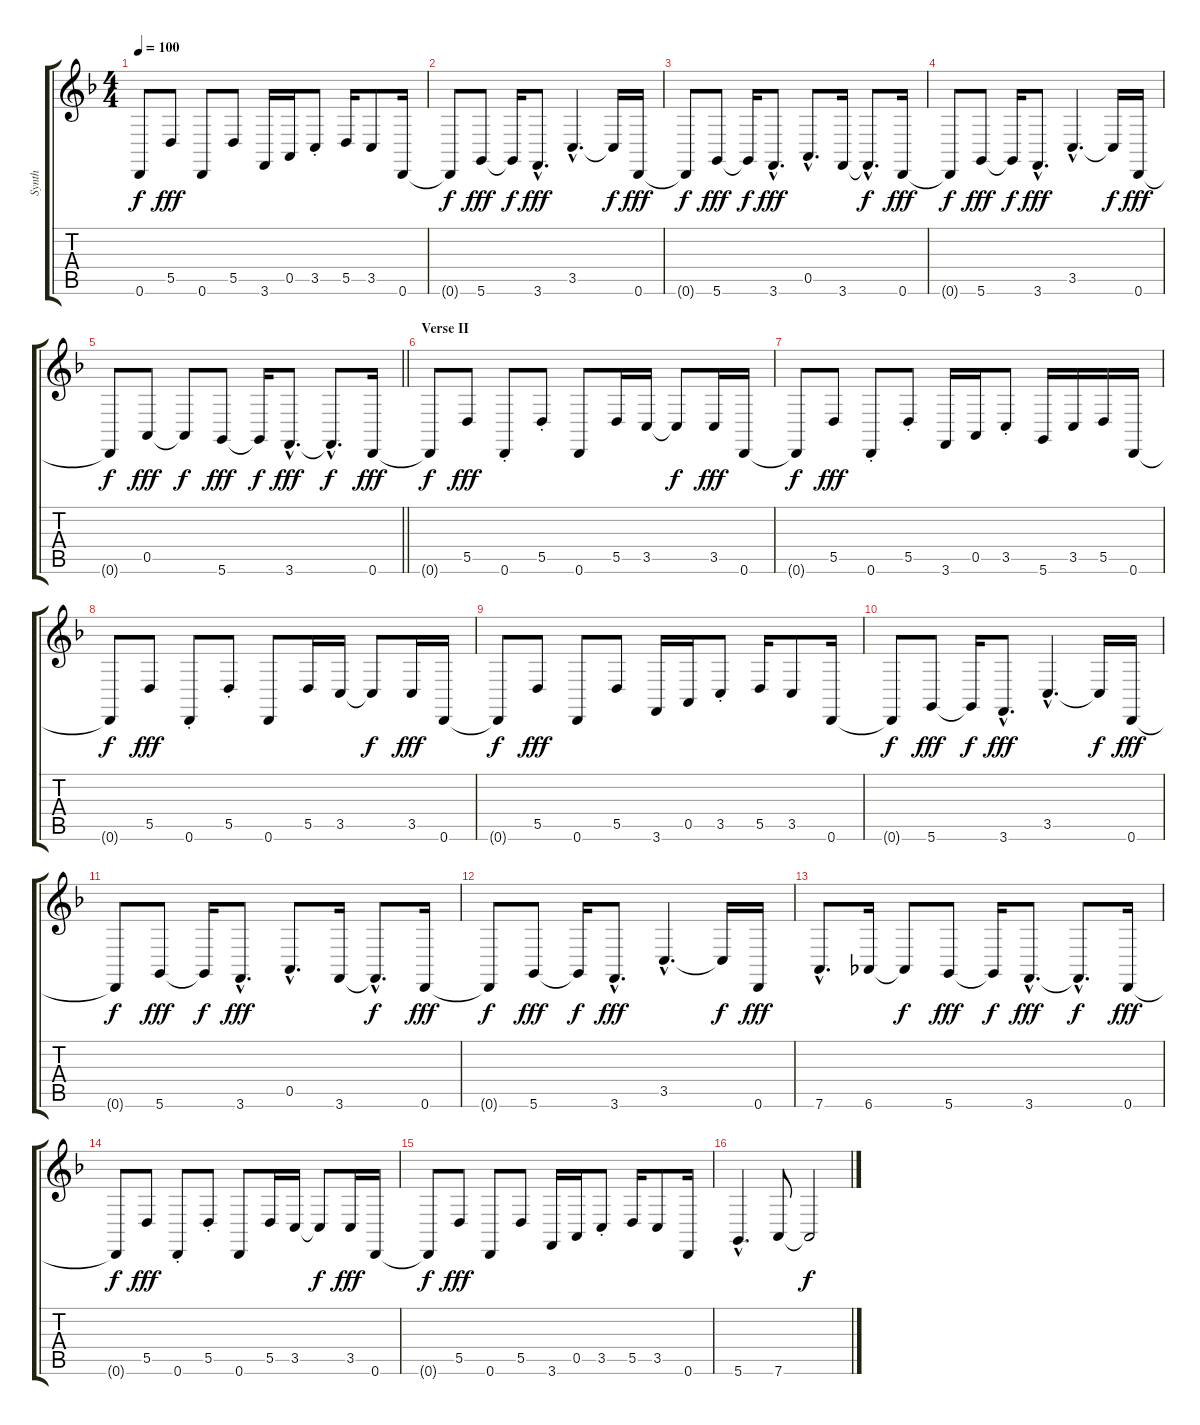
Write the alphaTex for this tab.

\track ("Synth" "Synth") {instrument lead1square}
\staff {score tabs}
\tuning (E4 B3 G3 D3 A2 D2) {hide}
\ts (4 4)
\tempo 100
\clef g2
\ks f
0.6{t}.8{dy f} 5.5.8{dy fff} 0.6.8 5.5.8 3.6.16 0.5.16 3.5{st}.8 5.5.16 3.5.8 0.6.16 |
0.6{t}.8{dy f} 5.6.8{dy fff} 5.6{t}.16{dy f} 3.6{hac}.8{d dy fff} 3.5{hac}.4{d} 3.5{t}.16{dy f} 0.6.16{dy fff} |
0.6{t}.8{dy f} 5.6.8{dy fff} 5.6{t}.16{dy f} 3.6{hac}.8{d dy fff} 0.5{hac}.8{d} 3.6.16 3.6{hac t}.8{d dy f} 0.6.16{dy fff} |
0.6{t}.8{dy f} 5.6.8{dy fff} 5.6{t}.16{dy f} 3.6{hac}.8{d dy fff} 3.5{hac}.4{d} 3.5{t}.16{dy f} 0.6.16{dy fff} |
\barLineRight lightlight
0.6{t}.8{dy f} 0.5.8{dy fff} 0.5{t}.8{dy f} 5.6.8{dy fff} 5.6{t}.16{dy f} 3.6{hac}.8{d dy fff} 3.6{hac t}.8{d dy f} 0.6.16{dy fff} |
\section ("" "Verse II")
0.6{t}.8{dy f} 5.5.8{dy fff} 0.6{st}.8 5.5{st}.8 0.6.8 5.5.16 3.5.16 3.5{t}.8{dy f} 3.5.16{dy fff} 0.6.16 |
0.6{t}.8{dy f} 5.5.8{dy fff} 0.6{st}.8 5.5{st}.8 3.6.16 0.5.16 3.5{st}.8 5.6.16 3.5.16 5.5.16 0.6.16 |
0.6{t}.8{dy f} 5.5.8{dy fff} 0.6{st}.8 5.5{st}.8 0.6.8 5.5.16 3.5.16 3.5{t}.8{dy f} 3.5.16{dy fff} 0.6.16 |
0.6{t}.8{dy f} 5.5.8{dy fff} 0.6.8 5.5.8 3.6.16 0.5.16 3.5{st}.8 5.5.16 3.5.8 0.6.16 |
0.6{t}.8{dy f} 5.6.8{dy fff} 5.6{t}.16{dy f} 3.6{hac}.8{d dy fff} 3.5{hac}.4{d} 3.5{t}.16{dy f} 0.6.16{dy fff} |
0.6{t}.8{dy f} 5.6.8{dy fff} 5.6{t}.16{dy f} 3.6{hac}.8{d dy fff} 0.5{hac}.8{d} 3.6.16 3.6{hac t}.8{d dy f} 0.6.16{dy fff} |
0.6{t}.8{dy f} 5.6.8{dy fff} 5.6{t}.16{dy f} 3.6{hac}.8{d dy fff} 3.5{hac}.4{d} 3.5{t}.16{dy f} 0.6.16{dy fff} |
7.6{hac}.8{d} 6.6.16 6.6{t}.8{dy f} 5.6.8{dy fff} 5.6{t}.16{dy f} 3.6{hac}.8{d dy fff} 3.6{hac t}.8{d dy f} 0.6.16{dy fff} |
0.6{t}.8{dy f} 5.5.8{dy fff} 0.6{st}.8 5.5{st}.8 0.6.8 5.5.16 3.5.16 3.5{t}.8{dy f} 3.5.16{dy fff} 0.6.16 |
0.6{t}.8{dy f} 5.5.8{dy fff} 0.6.8 5.5.8 3.6.16 0.5.16 3.5{st}.8 5.5.16 3.5.8 0.6.16 |
5.6{hac}.4{d} 7.6.8 7.6{t}.2{dy f}
